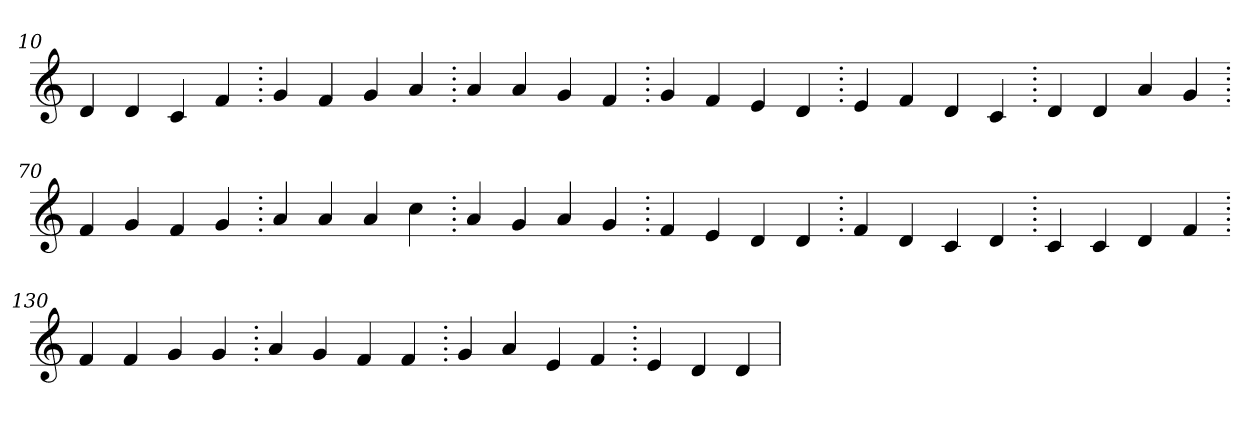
**kern
*part1
*staff1
*clefG2
=10.
4d
4d
4c
4f
=20.
4g
4f
4g
4a
=30.
4a
4a
4g
4f
=40.
4g
4f
4e
4d
=50.
4e
4f
4d
4c
=60.
4d
4d
4a
4g
=70.
4f
4g
4f
4g
=80.
4a
4a
4a
4cc
=90.
4a
4g
4a
4g
=100.
4f
4e
4d
4d
=110.
4f
4d
4c
4d
=120.
4c
4c
4d
4f
=130.
4f
4f
4g
4g
=140.
4a
4g
4f
4f
=150.
4g
4a
4e
4f
=160.
4e
4d
4d
=
*-
